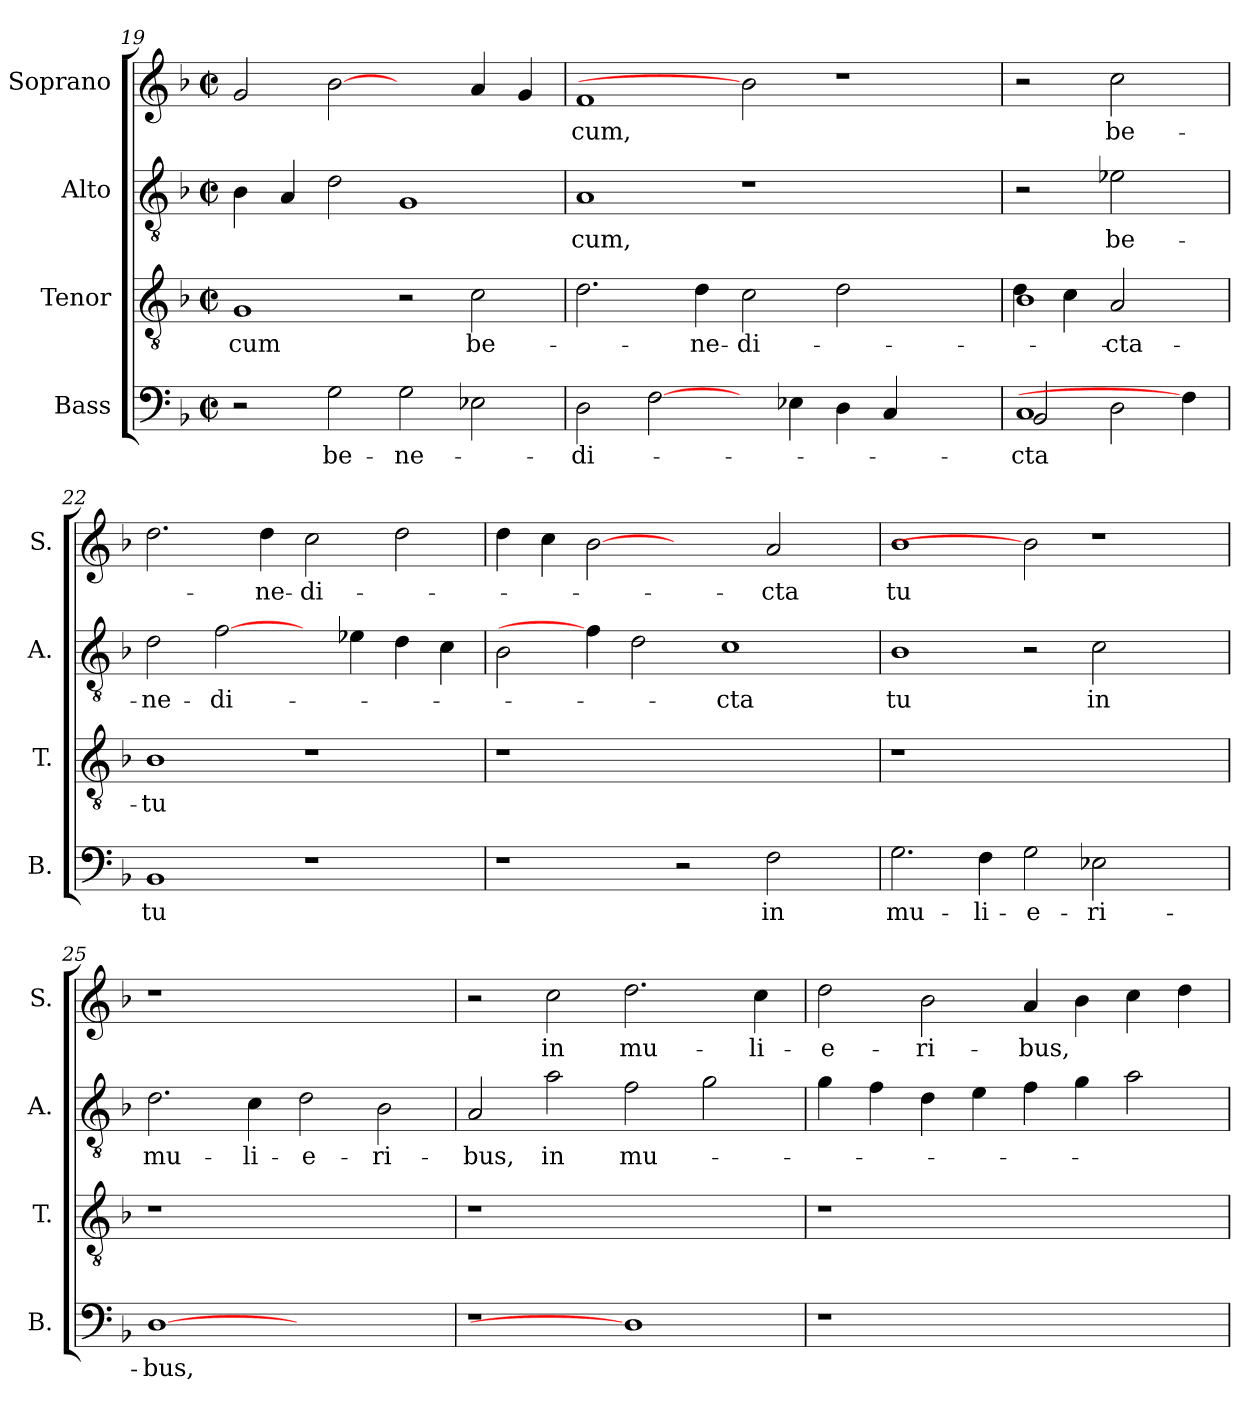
**kern	**text	**kern	**text	**kern	**text	**kern	**text
*part4	*part4	*part3	*part3	*part2	*part2	*part1	*part1
*staff4	*staff4	*staff3	*staff3	*staff2	*staff2	*staff1	*staff1
*I"Bass	*	*I"Tenor	*	*I"Alto	*	*I"Soprano	*
*I'B.	*	*I'T.	*	*I'A.	*	*I'S.	*
*clefF4	*	*clefGv2	*	*clefGv2	*	*clefG2	*
*k[b-]	*	*k[b-]	*	*k[b-]	*	*k[b-]	*
*F:	*	*F:	*	*F:	*	*F:	*
*M2/2	*	*M2/2	*	*M2/2	*	*M2/2	*
*met(c|)	*	*met(c|)	*	*met(c|)	*	*met(c|)	*
=19	=19	=19	=19	=19	=19	=19	=19
!	!	!	!LO:LY:b:rj	!	!	!	!
2r	.	1G	-cum	4B-\	.	2g/	.
.	.	.	.	4A/	.	.	.
!	!LO:LY:b	!	!	!	!	!	!
2G\	be-	.	.	2d\	.	[2b-	.
!	!LO:LY:b	!	!	!	!	!	!
2G\	-ne-	2r	.	1G	.	2ryy	.
!	!	!	!LO:LY:b:rj	!	!	!	!
2E-X\	.	2c\	be-	.	.	4a/	.
.	.	.	.	.	.	4g/	.
!!LO:PB:g=z
=20	=20	=20	=20	=20	=20	=20	=20
!	!LO:LY:b	!	!	!	!LO:LY:b:rj	!	!LO:LY:b:rj
2D\	-di-	2.d\	.	1A	-cum,	1f	-cum,
[2F\	.	.	.	.	.	.	.
!	!	!	!LO:LY:b:rj	!	!	!	!
.	.	4d\	-ne-	.	.	.	.
!	!	!	!LO:LY:b:rj	!	!	!	!
4ryy	.	2c\	-di-	1r	.	2b-]	.
4E-X\	.	.	.	.	.	.	.
4D\	.	2d\	.	.	.	1r	.
4C/	.	.	.	.	.	.	.
2ryy	.	2ryy	.	2ryy	.	.	.
=21	=21	=21	=21	=21	=21	=21	=21
*^	*	*	*	*	*	*	*
!	!	!LO:LY:b	!	!	!	!	!	!
*	*	*	*^	*	*	*	*	*
1C	2BB-/	-cta	1B-	4d\	.	2r	.	2r	.
.	.	.	.	4c\	.	.	.	.	.
!	!	!	!	!	!LO:LY:b:rj	!	!LO:LY:b:rj	!	!LO:LY:b:rj
.	2D\	.	.	2A/	-cta	2e-X\	be-	2cc\	be-
4F\]	4ryy	.	4ryy	4ryy	.	4ryy	.	4ryy	.
=22	=22	=22	=22	=22	=22	=22	=22	=22	=22
!	!	!LO:LY:b	!	!	!LO:LY:b:rj	!	!LO:LY:b:rj	!	!
*v	*v	*	*	*	*	*	*	*	*
*	*	*v	*v	*	*	*	*	*
1BB-	tu	1B-	tu	2d\	-ne-	2.dd\	.
!	!	!	!	!	!LO:LY:b:rj	!	!
.	.	.	.	[2f\	-di-	.	.
!	!	!	!	!	!	!	!LO:LY:b:rj
.	.	.	.	.	.	4dd\	-ne-
!	!	!	!	!	!	!	!LO:LY:b:rj
1r	.	1r	.	4ryy	.	2cc\	-di-
.	.	.	.	4e-X\	.	.	.
.	.	.	.	4d\	.	2dd\	.
.	.	.	.	4c\	.	.	.
=23	=23	=23	=23	=23	=23	=23	=23
1r	.	1r	.	2B-\	.	4dd\	.
.	.	.	.	.	.	4cc\	.
.	.	.	.	4f\]	.	[2b-	.
.	.	.	.	2d\	.	.	.
2r	.	1ryy	.	.	.	2ryy	.
!	!	!	!	!	!LO:LY:b:rj	!	!
.	.	.	.	1c	-cta	.	.
!	!LO:LY:b	!	!	!	!	!	!LO:LY:b:rj
2F\	in	.	.	.	.	2a/	-cta
4ryy	.	4ryy	.	.	.	4ryy	.
=24	=24	=24	=24	=24	=24	=24	=24
!	!LO:LY:b	!	!	!	!LO:LY:b:rj	!	!LO:LY:b:rj
2.G\	mu-	1r	.	1B-	tu	1b-	tu
!	!LO:LY:b	!	!	!	!	!	!
4F\	-li-	.	.	.	.	.	.
!	!LO:LY:b	!	!	!	!	!	!
2G\	-e-	1.ryy	.	2r	.	2b-]	.
!	!LO:LY:b	!	!	!	!LO:LY:b:rj	!	!
2E-X\	-ri-	.	.	2c\	in	1r	.
2ryy	.	.	.	2ryy	.	.	.
=25	=25	=25	=25	=25	=25	=25	=25
!	!LO:LY:b	!	!	!	!LO:LY:b:rj	!	!
[1D	-bus,	1r	.	2.d\	mu-	1r	.
!	!	!	!	!	!LO:LY:b:rj	!	!
.	.	.	.	4c\	-li-	.	.
!	!	!	!	!	!LO:LY:b:rj	!	!
1ryy	.	1ryy	.	2d\	-e-	1ryy	.
!	!	!	!	!	!LO:LY:b:rj	!	!
.	.	.	.	2B-\	-ri-	.	.
!!LO:LB:g=z
=26	=26	=26	=26	=26	=26	=26	=26
!	!	!	!	!	!LO:LY:b:rj	!	!
1r	.	1r	.	2A/	-bus,	2r	.
!	!	!	!	!	!LO:LY:b:rj	!	!LO:LY:b:rj
.	.	.	.	2a\	in	2cc\	in
!	!	!	!	!	!LO:LY:b:rj	!	!LO:LY:b:rj
1D]	.	1ryy	.	2f\	mu-	2.dd\	mu-
.	.	.	.	2g\	.	.	.
!	!	!	!	!	!	!	!LO:LY:b:rj
.	.	.	.	.	.	4cc\	-li-
=27	=27	=27	=27	=27	=27	=27	=27
!	!	!	!	!	!	!	!LO:LY:b:rj
1r	.	1r	.	4g\	.	2dd\	-e-
.	.	.	.	4f\	.	.	.
!	!	!	!	!	!	!	!LO:LY:b:rj
.	.	.	.	4d\	.	2b-\	-ri-
.	.	.	.	4e\	.	.	.
!	!	!	!	!	!	!	!LO:LY:b:rj
1ryy	.	1ryy	.	4f\	.	4a/	-bus,
.	.	.	.	4g\	.	4b-\	.
.	.	.	.	2a\	.	4cc\	.
.	.	.	.	.	.	4dd\	.
=	=	=	=	=	=	=	=
*-	*-	*-	*-	*-	*-	*-	*-
